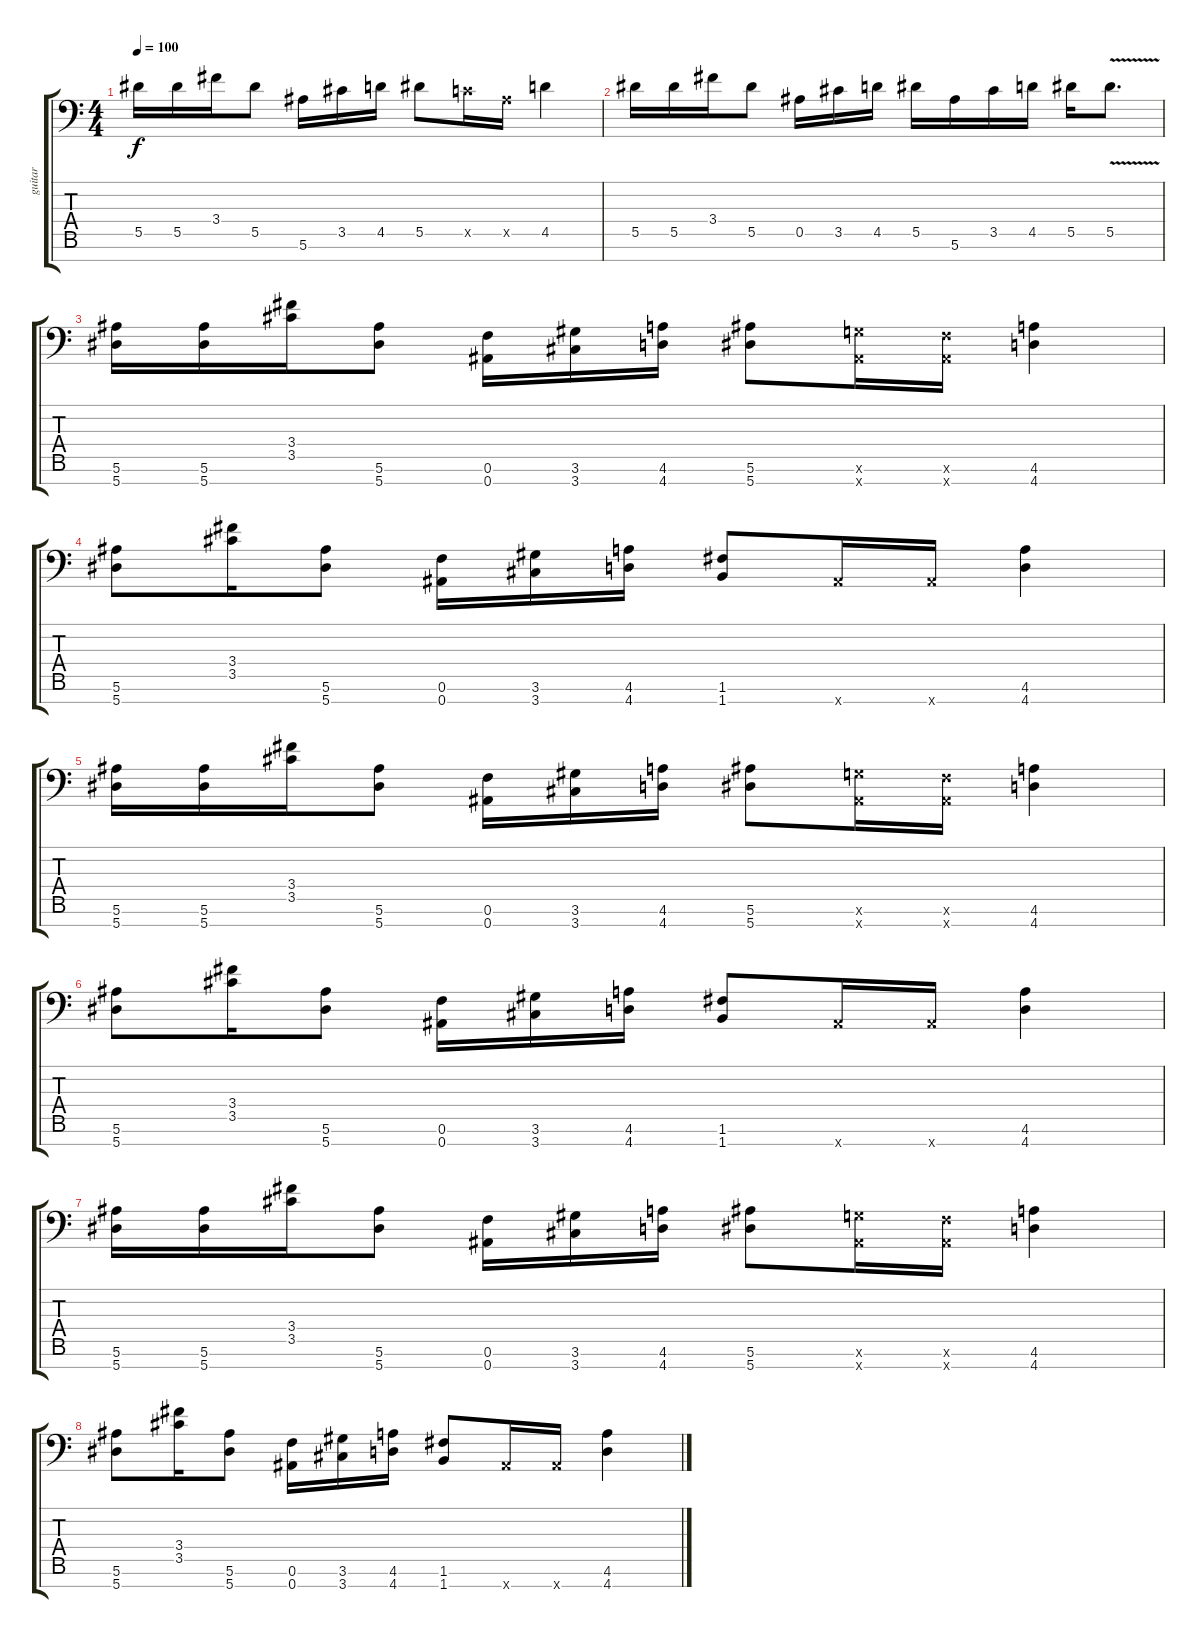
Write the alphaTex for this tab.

\track ("guitar" "guitar") {instrument distortionguitar}
\staff {score tabs}
\tuning (F4 C4 Ab3 Eb3 Bb2 F2 Bb1) {hide}
\ts (4 4)
\tempo 100
\clef f4
\ks c
5.5.16{dy f} 5.5.16 3.4.16 5.5.8 5.6.16 3.5.16 4.5.16 5.5.8 2.5{x}.16 0.5{x}.16 4.5.4 |
5.5.16 5.5.16 3.4.16 5.5.8 0.5.16 3.5.16 4.5.16 5.5.16 5.6.16 3.5.16 4.5.16 5.5.16 5.5{v}.8{d} |
(5.6 5.7).16 (5.6 5.7).16 (3.4 3.5).16 (5.6 5.7).8 (0.6 0.7).16 (3.6 3.7).16 (4.6 4.7).16 (5.6 5.7).8 (2.6{x} 0.7{x}).16 (0.6{x} 0.7{x}).16 (4.6 4.7).4 |
(5.6 5.7).8 (3.4 3.5).16 (5.6 5.7).8 (0.6 0.7).16 (3.6 3.7).16 (4.6 4.7).16 (1.6 1.7).8 0.7{x}.16 0.7{x}.16 (4.6 4.7).4 |
(5.6 5.7).16 (5.6 5.7).16 (3.4 3.5).16 (5.6 5.7).8 (0.6 0.7).16 (3.6 3.7).16 (4.6 4.7).16 (5.6 5.7).8 (2.6{x} 0.7{x}).16 (0.6{x} 0.7{x}).16 (4.6 4.7).4 |
(5.6 5.7).8 (3.4 3.5).16 (5.6 5.7).8 (0.6 0.7).16 (3.6 3.7).16 (4.6 4.7).16 (1.6 1.7).8 0.7{x}.16 0.7{x}.16 (4.6 4.7).4 |
(5.6 5.7).16 (5.6 5.7).16 (3.4 3.5).16 (5.6 5.7).8 (0.6 0.7).16 (3.6 3.7).16 (4.6 4.7).16 (5.6 5.7).8 (2.6{x} 0.7{x}).16 (0.6{x} 0.7{x}).16 (4.6 4.7).4 |
(5.6 5.7).8 (3.4 3.5).16 (5.6 5.7).8 (0.6 0.7).16 (3.6 3.7).16 (4.6 4.7).16 (1.6 1.7).8 0.7{x}.16 0.7{x}.16 (4.6 4.7).4
